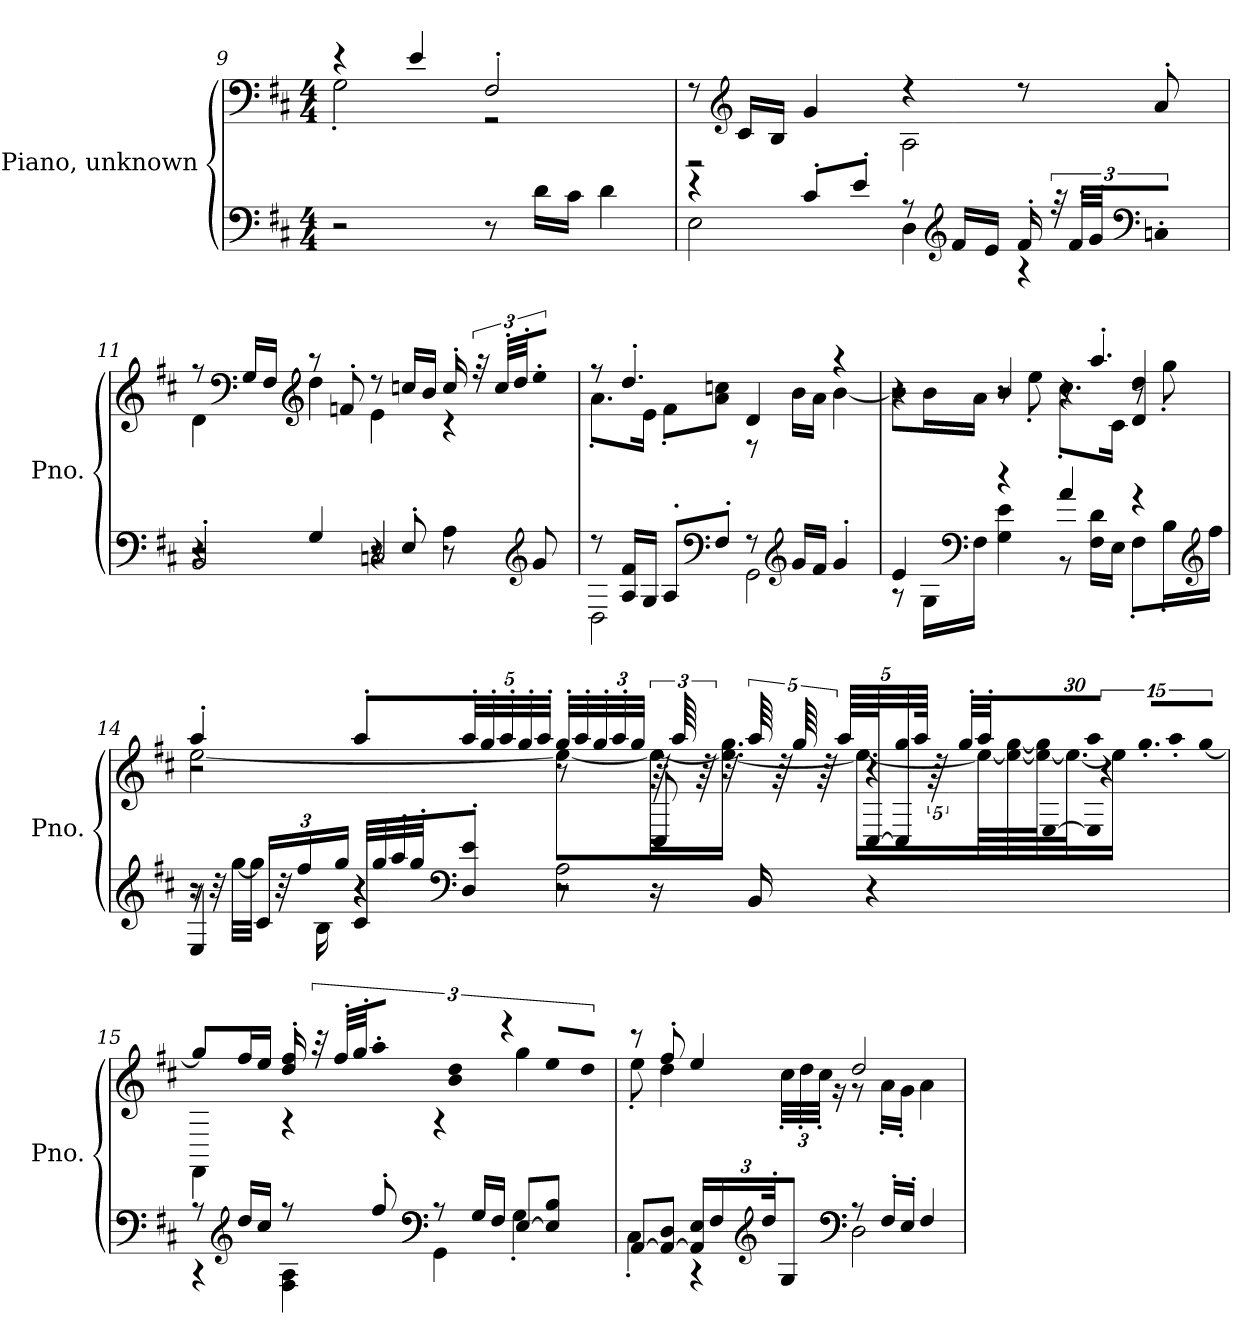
**kern	**kern
*part1	*part1
*staff2	*staff1
*I"Piano, unknown	*
*I'Pno.	*
*clefF4	*clefF4
*k[f#c#]	*k[f#c#]
*M4/4	*M4/4
=9	=9
*	*^
2r	4r	2G'\
.	4e/	.
8r	2F#'/	2r
16d\LL	.	.
16c#\JJ	.	.
4d\	.	.
!!LO:LB:g=z	!!
=10	=10	=10
*^	*	*
4r	2E\	8r	2r
*	*	*clefG2	*
.	.	16c#/LL	.
.	.	16B/JJ	.
8c#'/L	.	4g/	.
8e'/J	.	.	.
8r	4D\	4r	2A\
*clefG2	*	*	*
16f#/LL	.	.	.
16e/JJ	.	.	.
16f#'/	4r	8r	.
48r	.	.	.
48f#'/LLL	.	.	.
48g'/JJ	.	.	.
*clefF4	*	*	*
8Cn'/J	.	8a'/	.
=11	=11	=11	=11
*	*^	*	*
4r	2r	2BB'/	8r	4d\
*	*	*	*clefF4	*
.	.	.	16G/LL	.
.	.	.	16F#/JJ	.
*	*	*	*clefG2	*
4G/	.	.	8r	4dd\
.	.	.	8fn'/	.
8r	4r	2Cn/	8r	4e\
8E'/	.	.	16ccn/LL	.
.	.	.	16b/JJ	.
8r	4A\	.	16cc'/	4r
.	.	.	48r	.
.	.	.	48cc'/LLL	.
.	.	.	48dd'/JJ	.
*clefG2	*	*	*	*
8g/	.	.	8ee'/J	.
*	*v	*v	*	*
!!LO:LB:g=z	!!
=12	=12	=12	=12
8r	2D\	8r	8.a'\L
16A/ 16f#/LL	.	4.dd'/	.
16G/JJ	.	.	16e\Jk
8A'/L	.	.	8f#'\L
*clefF4	*	*	*
8F#'/J	.	.	8a\ 8ccn\J
8r	2GG\	4d/	8r
*clefG2	*	*	*
16g/LL	.	.	16b\LL
16f#/JJ	.	.	16a\JJ
4g'/	.	4r	[4b\
=13	=13	=13	=13
*	*	*	*^
4e/	8r	4r	8b\L]	2r
.	16G\LL	.	16b\L	.
*clefF4	*	*	*	*
.	16F#\JJ	.	16a\JJ	.
4r	4G\ 4e\	4b/	8r	.
.	.	.	8ee'\	.
4a/	8r	8r	8.cc#'\L	4r
.	16F#\ 16d\LL	4.aa'/	.	.
.	16E\JJ	.	16c#\Jk	.
4r	8F#'\L	.	8r	4d/ 4dd/
.	16B'\L	.	8gg'\	.
*clefG2	*	*	*	*
.	16ff#\JJ	.	.	.
!!LO:PB:g=z	!!	!!
=14	=14	=14	=14	=14
*	*^	*	*	*
8r	16r	4E/	4aa'/	[2ee\	2r
.	32r	.	.	.	.
.	[32gg\LLL	.	.	.	.
*Xbrackettup	*	*	*	*	*
24c#/LL	32gg\JJJ]	.	.	.	.
.	32r	.	.	.	.
24ff#/	.	.	.	.	.
.	16B\	.	.	.	.
24gg/JJ	.	.	.	.	.
32c#/LLL	4r	4r	8aa'/L	.	.
32gg/	.	.	.	.	.
32aa'/	.	.	.	.	.
32gg'/JJ	.	.	.	.	.
*clefF4	*	*	*	*	*
*	*	*	*Xbrackettup	*	*
8D/' 8e/'J	.	.	40aa'/LL	.	.
.	.	.	40gg'/	.	.
.	.	.	40aa'/	.	.
.	.	.	40gg'/	.	.
.	.	.	40aa'/JJJ	.	.
8r	2A\	2r	32gg'/LLL	8ee\L_	8r
.	.	.	32aa'/	.	.
.	.	.	48gg'/	.	.
.	.	.	48aa'/	.	.
.	.	.	48gg/JJJ	.	.
*	*	*	*brackettup	*	*
16r	.	.	96r	32ee\KL_	8C#'/
.	.	.	96aa/	.	.
.	.	.	96r	.	.
.	.	.	32r	16.ee\_ 16.gg\JJ	.
16BB/	.	.	80aa/	.	.
.	.	.	80r	.	.
.	.	.	80gg/	.	.
.	.	.	80r	.	.
.	.	.	80aa/LLLL	.	.
4r	.	.	[80C#/J	16.ee\LL_	4r
.	.	.	40C#/] 40gg/	.	.
.	.	.	80aa/JJJk	.	.
.	.	.	80r	.	.
.	.	.	32gg'/LLL	.	.
.	.	.	32aa'/	64ee\LL_	.
.	.	.	.	64ee\_ [64gg\	.
!	!	!	!LO:N:vis=64	!	!
.	.	.	[960%17E/L	64ee\_ 64gg\]J	.
.	.	.	.	32.ee\J_	.
!	!	!	!LO:N:vis=64	!	!
.	.	.	960%17E/] 960%17aa/JJJJ	.	.
.	.	.	1920ryy	.	.
!	!	!	!LO:N:vis=128	!	!
.	.	.	1920%17r	.	.
!	!	!	!LO:N:vis=64.	!	!
.	.	.	640%17gg'/LLLL	.	.
.	.	.	.	16ee\JJ]	.
!	!	!	!LO:N:vis=64	!	!
.	.	.	960%17aa'/J	.	.
!	!	!	!LO:N:vis=32	!	!
.	.	.	[640%23gg/JJJ	.	.
*	*v	*v	*	*	*
*	*	*	*v	*v
!!LO:LB:g=z
=15	=15	=15	=15
8r	4r	8gg/L]	4FF#\
*clefG2	*	*	*
16dd/LL	.	16ff#/L	.
16cc#/JJ	.	16ee/JJ	.
8r	4F#\ 4A\	16dd/' 16ff#/'	4r
.	.	48r	.
.	.	48ff#'/LLL	.
.	.	48gg'/JJ	.
8ff#'/	.	8aa'/J	.
*clefF4	*	*	*
8r	4GG\	4b/ 4dd/	4r
16G/LL	.	.	.
16F#/JJ	.	.	.
[8E/L	4G'\	8r	4gg\
8E/] 8B/J	.	16ee/LL	.
.	.	16dd/JJ	.
=16	=16	=16	=16
[8AA/L	4C#'\	8r	8ee'\
8AA/_ 8D/J	.	8ff#'/	4dd\
16AA/] 16E/LL	4r	4ee/	.
24F#/	.	.	.
*clefG2	*	*	*
48dd'/JK	.	.	.
*	*	*	*Xbrackettup
8G/J	.	.	48cc#'\LLL
.	.	.	48dd'\
.	.	.	48cc#'\JJJ
.	.	.	16r
*clefF4	*	*	*
8r	2D\	2dd/	8r
16F#'/LL	.	.	16a'\LL
16E'/JJ	.	.	16g'\JJ
4F#/	.	.	4a\
*v	*v	*	*
*	*v	*v
=	=
*-	*-
